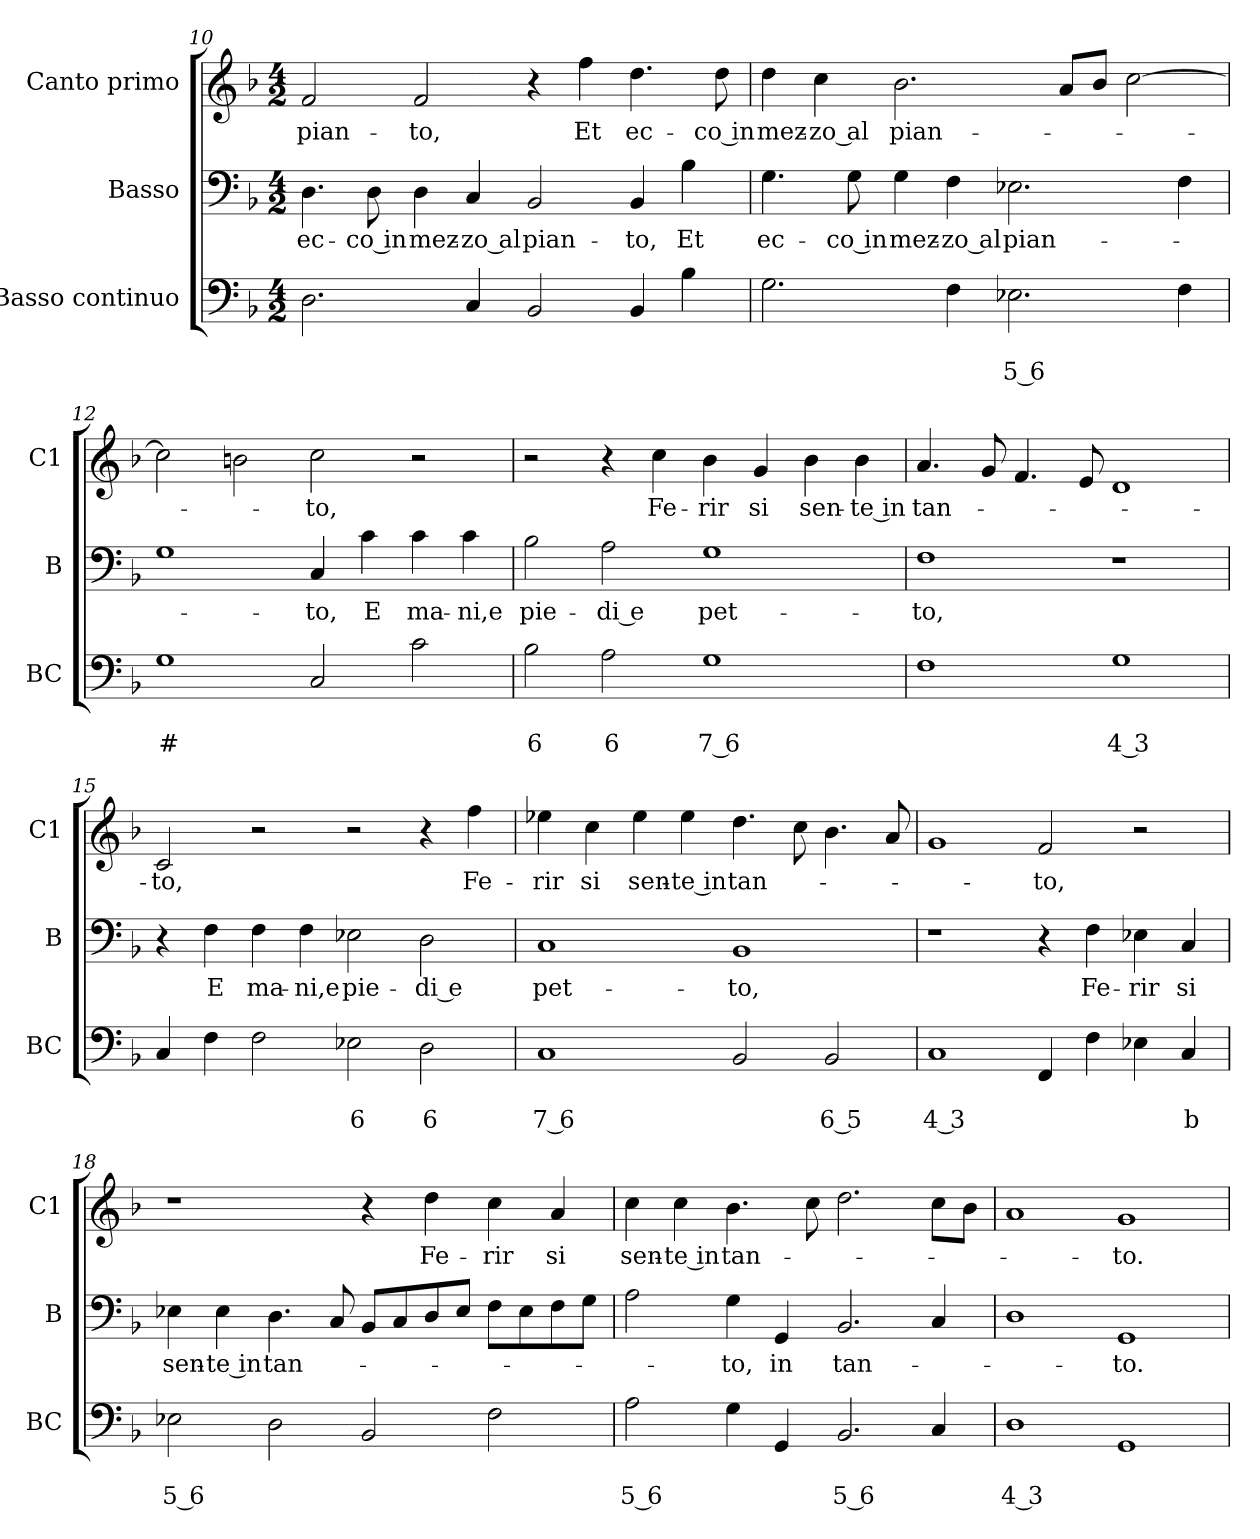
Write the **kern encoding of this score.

**kern	**text	**text	**kern	**text	**kern	**text
*part3	*part3	*part3	*part2	*part2	*part1	*part1
*staff3	*staff3	*staff3	*staff2	*staff2	*staff1	*staff1
*I"Basso continuo	*	*	*I"Basso	*	*I"Canto primo	*
*I'BC	*	*	*I'B	*	*I'C1	*
*clefF4	*	*	*clefF4	*	*clefG2	*
*k[b-]	*	*	*k[b-]	*	*k[b-]	*
*F:	*	*	*F:	*	*F:	*
*M4/2	*	*	*M4/2	*	*M4/2	*
=10	=10	=10	=10	=10	=10	=10
!	!	!	!	!LO:LY:b	!	!LO:LY:b
2.D\	.	.	4.D\	ec-	2f/	pian-
!	!	!	!	!LO:LY:b	!	!
.	.	.	8D\	-co in	.	.
!	!	!	!	!LO:LY:b	!	!LO:LY:b
.	.	.	4D\	mez-	2f/	-to,
!	!	!	!	!LO:LY:b	!	!
4C/	.	.	4C/	-zo al	.	.
!	!	!	!	!LO:LY:b	!	!
2BB-/	.	.	2BB-/	pian-	4r	.
!	!	!	!	!	!	!LO:LY:b
.	.	.	.	.	4ff\	Et
!	!	!	!	!LO:LY:b	!	!LO:LY:b
4BB-/	.	.	4BB-/	-to,	4.dd\	ec-
!	!	!	!	!LO:LY:b	!	!
4B-\	.	.	4B-\	Et	.	.
!	!	!	!	!	!	!LO:LY:b
.	.	.	.	.	8dd\	-co in
=11	=11	=11	=11	=11	=11	=11
!	!	!	!	!LO:LY:b	!	!LO:LY:b
2.G\	.	.	4.G\	ec-	4dd\	mez-
!	!	!	!	!	!	!LO:LY:b
.	.	.	.	.	4cc\	-zo al
!	!	!	!	!LO:LY:b	!	!
.	.	.	8G\	-co in	.	.
!	!	!	!	!LO:LY:b	!	!LO:LY:b
.	.	.	4G\	mez-	2.b-\	pian-
!	!	!	!	!LO:LY:b	!	!
4F\	.	.	4F\	-zo al	.	.
!	!	!LO:LY:b	!	!LO:LY:b	!	!
2.E-X\	.	5 6	2.E-X\	pian-	.	.
.	.	.	.	.	8a/L	.
.	.	.	.	.	8b-/J	.
.	.	.	.	.	[2cc\	.
4F\	.	.	4F\	.	.	.
!!LO:PB:g=z
=12	=12	=12	=12	=12	=12	=12
!	!	!LO:LY:b	!	!	!	!
1G	.	#	1G	.	2cc\]	.
.	.	.	.	.	2bn\	.
!	!	!	!	!LO:LY:b	!	!LO:LY:b
2C/	.	.	4C/	-to,	2cc\	-to,
!	!	!	!	!LO:LY:b	!	!
.	.	.	4c\	E	.	.
!	!	!	!	!LO:LY:b	!	!
2c\	.	.	4c\	ma-	2r	.
!	!	!	!	!LO:LY:b	!	!
.	.	.	4c\	-ni,e	.	.
=13	=13	=13	=13	=13	=13	=13
!	!	!LO:LY:b	!	!LO:LY:b	!	!
2B-\	.	6	2B-\	pie-	2r	.
!	!	!LO:LY:b	!	!LO:LY:b	!	!
2A\	.	6	2A\	-di e	4r	.
!	!	!	!	!	!	!LO:LY:b
.	.	.	.	.	4cc\	Fe-
!	!	!LO:LY:b	!	!LO:LY:b	!	!LO:LY:b
1G	.	7 6	1G	pet-	4b-\	-rir
!	!	!	!	!	!	!LO:LY:b
.	.	.	.	.	4g/	si
!	!	!	!	!	!	!LO:LY:b
.	.	.	.	.	4b-\	sen-
!	!	!	!	!	!	!LO:LY:b
.	.	.	.	.	4b-\	-te in
=14	=14	=14	=14	=14	=14	=14
!	!	!	!	!LO:LY:b	!	!LO:LY:b
1F	.	.	1F	-to,	4.a/	tan-
.	.	.	.	.	8g/	.
.	.	.	.	.	4.f/	.
.	.	.	.	.	8e/	.
!	!	!LO:LY:b	!	!	!	!
1G	.	4 3	1r	.	1d	.
=15	=15	=15	=15	=15	=15	=15
!	!	!	!	!	!	!LO:LY:b
4C/	.	.	4r	.	2c/	-to,
!	!	!	!	!LO:LY:b	!	!
4F\	.	.	4F\	E	.	.
!	!	!	!	!LO:LY:b	!	!
2F\	.	.	4F\	ma-	2r	.
!	!	!	!	!LO:LY:b	!	!
.	.	.	4F\	-ni,e	.	.
!	!	!LO:LY:b	!	!LO:LY:b	!	!
2E-X\	.	6	2E-X\	pie-	2r	.
!	!	!LO:LY:b	!	!LO:LY:b	!	!
2D\	.	6	2D\	-di e	4r	.
!	!	!	!	!	!	!LO:LY:b
.	.	.	.	.	4ff\	Fe-
!!LO:LB:g=z
=16	=16	=16	=16	=16	=16	=16
!	!	!LO:LY:b	!	!LO:LY:b	!	!LO:LY:b
1C	.	7 6	1C	pet-	4ee-X\	-rir
!	!	!	!	!	!	!LO:LY:b
.	.	.	.	.	4cc\	si
!	!	!	!	!	!	!LO:LY:b
.	.	.	.	.	4ee-\	sen-
!	!	!	!	!	!	!LO:LY:b
.	.	.	.	.	4ee-\	-te in
!	!	!	!	!LO:LY:b	!	!LO:LY:b
2BB-/	.	.	1BB-	-to,	4.dd\	tan-
.	.	.	.	.	8cc\	.
!	!	!LO:LY:b	!	!	!	!
2BB-/	.	6 5	.	.	4.b-\	.
.	.	.	.	.	8a/	.
=17	=17	=17	=17	=17	=17	=17
!	!	!LO:LY:b	!	!	!	!
1C	.	4 3	1r	.	1g	.
!	!	!	!	!	!	!LO:LY:b
4FF/	.	.	4r	.	2f/	-to,
!	!	!	!	!LO:LY:b	!	!
4F\	.	.	4F\	Fe-	.	.
!	!	!	!	!LO:LY:b	!	!
4E-X\	.	.	4E-X\	-rir	2r	.
!	!	!LO:LY:b	!	!LO:LY:b	!	!
4C/	.	b	4C/	si	.	.
=18	=18	=18	=18	=18	=18	=18
!	!	!LO:LY:b	!	!LO:LY:b	!	!
2E-X\	.	5 6	4E-X\	sen-	1r	.
!	!	!	!	!LO:LY:b	!	!
.	.	.	4E-\	-te in	.	.
!	!	!	!	!LO:LY:b	!	!
2D\	.	.	4.D\	tan-	.	.
.	.	.	8C/	.	.	.
2BB-/	.	.	8BB-/L	.	4r	.
.	.	.	8C/	.	.	.
!	!	!	!	!	!	!LO:LY:b
.	.	.	8D/	.	4dd\	Fe-
.	.	.	8E-/J	.	.	.
!	!	!	!	!	!	!LO:LY:b
2F\	.	.	8F\L	.	4cc\	-rir
.	.	.	8E-\	.	.	.
!	!	!	!	!	!	!LO:LY:b
.	.	.	8F\	.	4a/	si
.	.	.	8G\J	.	.	.
!!LO:LB:g=z
=19	=19	=19	=19	=19	=19	=19
!	!	!LO:LY:b	!	!	!	!LO:LY:b
2A\	.	5 6	2A\	.	4cc\	sen-
!	!	!	!	!	!	!LO:LY:b
.	.	.	.	.	4cc\	-te in
!	!	!	!	!LO:LY:b	!	!LO:LY:b
4G\	.	.	4G\	-to,	4.b-\	tan-
!	!	!	!	!LO:LY:b	!	!
4GG/	.	.	4GG/	in	.	.
.	.	.	.	.	8cc\	.
!	!	!LO:LY:b	!	!LO:LY:b	!	!
2.BB-/	.	5 6	2.BB-/	tan-	2.dd\	.
4C/	.	.	4C/	.	8cc\L	.
.	.	.	.	.	8b-\J	.
=20	=20	=20	=20	=20	=20	=20
!	!	!LO:LY:b	!	!	!	!
1D	.	4 3	1D	.	1a	.
!	!	!	!	!LO:LY:b	!	!LO:LY:b
1GG	.	.	1GG	-to.	1g	-to.
=	=	=	=	=	=	=
*-	*-	*-	*-	*-	*-	*-
